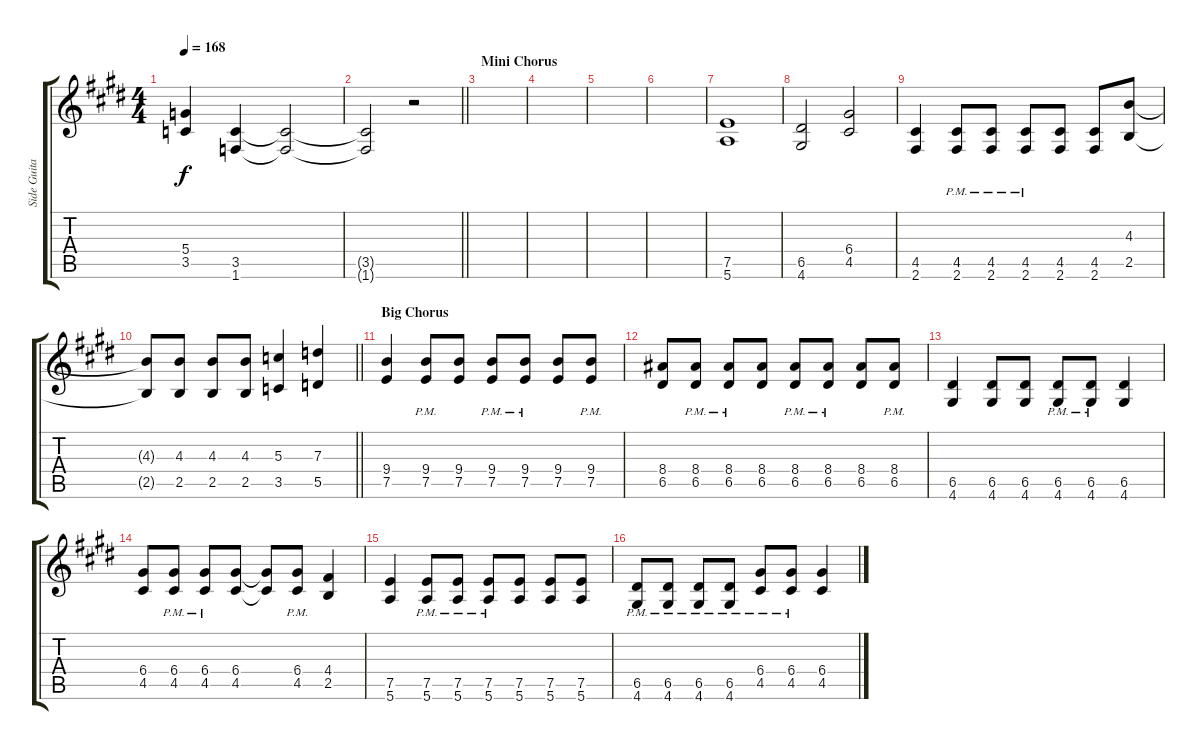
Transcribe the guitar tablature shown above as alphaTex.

\track ("Side Guitar" "Side Guita") {instrument distortionguitar}
\staff {score tabs}
\tuning (E4 B3 G3 D3 A2 E2) {hide}
\ts (4 4)
\tempo 168
\clef g2
\ks e
(5.4{t} 3.5{t}).4{dy f} (3.5 1.6).4 (3.5{t} 1.6{t}).2 |
\barLineRight lightlight
(3.5{t} 1.6{t}).2 r.2 |
\section ("" "Mini Chorus")
|
|
|
|
(7.5 5.6).1 |
(6.5 4.6).2 (6.4 4.5).2 |
(4.5 2.6).4 (4.5{pm} 2.6{pm}).8 (4.5{pm} 2.6{pm}).8 (4.5{pm} 2.6{pm}).8 (4.5 2.6).8 (4.5 2.6).8 (4.3 2.5).8 |
\barLineRight lightlight
(4.3{t} 2.5{t}).8 (4.3 2.5).8 (4.3 2.5).8 (4.3 2.5).8 (5.3 3.5).4 (7.3 5.5).4 |
\section ("" "Big Chorus")
(9.4 7.5).4 (9.4{pm} 7.5{pm}).8 (9.4 7.5).8 (9.4{pm} 7.5{pm}).8 (9.4{pm} 7.5{pm}).8 (9.4 7.5).8 (9.4{pm} 7.5{pm}).8 |
(8.4 6.5).8 (8.4{pm} 6.5{pm}).8 (8.4{pm} 6.5{pm}).8 (8.4 6.5).8 (8.4{pm} 6.5{pm}).8 (8.4{pm} 6.5{pm}).8 (8.4 6.5).8 (8.4{pm} 6.5{pm}).8 |
(6.5 4.6).4 (6.5 4.6).8 (6.5 4.6).8 (6.5{pm} 4.6{pm}).8 (6.5{pm} 4.6{pm}).8 (6.5 4.6).4 |
(6.4 4.5).8 (6.4{pm} 4.5{pm}).8 (6.4{pm} 4.5{pm}).8 (6.4 4.5).8 (6.4{t} 4.5{t}).8 (6.4{pm} 4.5{pm}).8 (4.4 2.5).4 |
(7.5 5.6).4 (7.5{pm} 5.6{pm}).8 (7.5{pm} 5.6{pm}).8 (7.5{pm} 5.6{pm}).8 (7.5 5.6).8 (7.5 5.6).8 (7.5 5.6).8 |
(6.5{pm} 4.6{pm}).8 (6.5{pm} 4.6{pm}).8 (6.5{pm} 4.6{pm}).8 (6.5{pm} 4.6{pm}).8 (6.4{pm} 4.5{pm}).8 (6.4{pm} 4.5{pm}).8 (6.4 4.5).4
